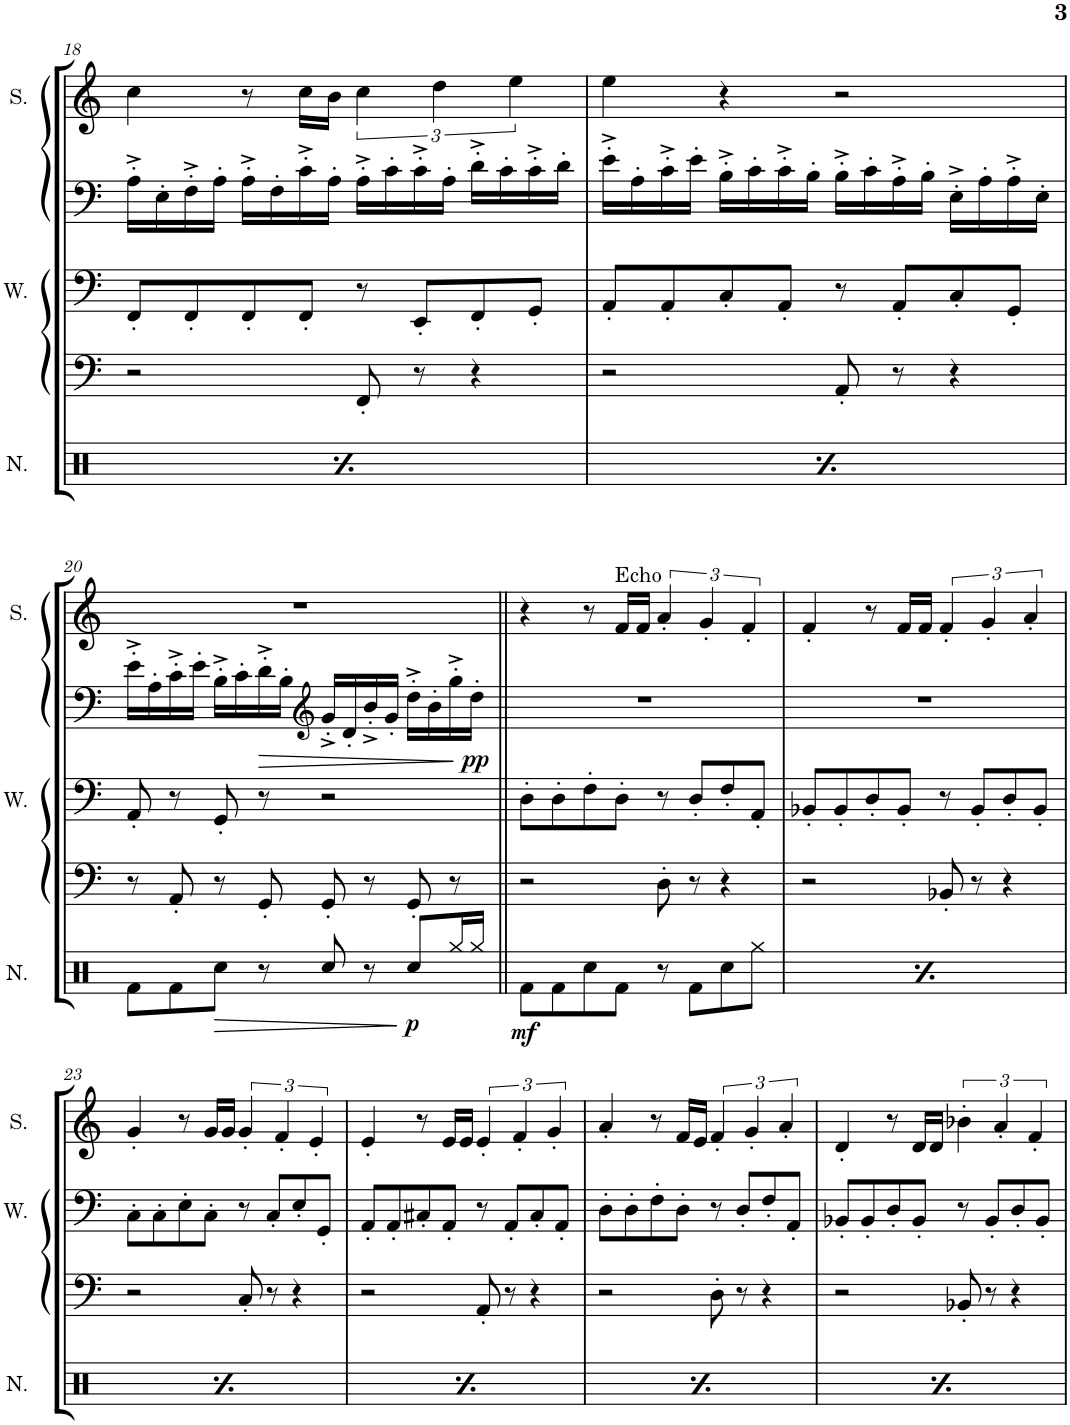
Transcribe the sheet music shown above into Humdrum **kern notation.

**kern	**dynam	**kern	**kern	**kern	**dynam	**kern	**kern
*part6	*part6	*part5	*part4	*part3	*part3	*part2	*part1
*staff6	*staff6	*staff5	*staff4	*staff3	*staff3	*staff2	*staff1
*I"Noise	*	*I"Saw Synthesizer	*I"Wave	*I"Square Synthesizer	*	*I"Square Synthesizer	*I"Square
*I'N.	*	*	*I'W.	*	*	*	*I'S.
!!LO:PB:g=z
*clefX	*	*clefF4	*clefF4	*clefF4	*	*clefG2	*clefG2
*k[]	*	*k[]	*k[]	*k[]	*	*k[]	*k[]
*M4/4	*	*M4/4	*M4/4	*M4/4	*	*M4/4	*M4/4
*met(c)	*	*met(c)	*met(c)	*met(c)	*	*met(c)	*met(c)
=18	=18	=18	=18	=18	=18	=18	=18
!	!LO:DY:b	!	!	!	!	!	!
8Rf\L	mf	2r	8FF'/L	16A'^\LL	.	1r	4cc\
.	.	.	.	16E'\	.	.	.
8Rf\	.	.	8FF'/	16F'^\	.	.	.
.	.	.	.	16A'\JJ	.	.	.
8Rcc\	.	.	8FF'/	16A'^\LL	.	.	8r
.	.	.	.	16F'\	.	.	.
8Rf\J	.	.	8FF'/J	16c'^\	.	.	16cc\LL
.	.	.	.	16A'\JJ	.	.	16b\JJ
8r	.	8FF'/	8r	16A'^\LL	.	.	6cc\
.	.	.	.	16c'\	.	.	.
8Rf\L	.	8r	8EE'/L	16c'^\	.	.	.
.	.	.	.	.	.	.	6dd\
.	.	.	.	16A'\JJ	.	.	.
8Rcc\	.	4r	8FF'/	16d'^\LL	.	.	.
.	.	.	.	16c'\	.	.	.
.	.	.	.	.	.	.	6ee\
8Rgg\J	.	.	8GG'/J	16c'^\	.	.	.
.	.	.	.	16d'\JJ	.	.	.
=19	=19	=19	=19	=19	=19	=19	=19
!	!LO:DY:b	!	!	!	!	!	!
8Rf\L	mf	2r	8AA'/L	16e'^\LL	.	1r	4ee\
.	.	.	.	16A'\	.	.	.
8Rf\	.	.	8AA'/	16c'^\	.	.	.
.	.	.	.	16e'\JJ	.	.	.
8Rcc\	.	.	8C'/	16B'^\LL	.	.	4r
.	.	.	.	16c'\	.	.	.
8Rf\J	.	.	8AA'/J	16c'^\	.	.	.
.	.	.	.	16B'\JJ	.	.	.
8r	.	8AA'/	8r	16B'^\LL	.	.	2r
.	.	.	.	16c'\	.	.	.
8Rf\L	.	8r	8AA'/L	16A'^\	.	.	.
.	.	.	.	16B'\JJ	.	.	.
8Rcc\	.	4r	8C'/	16E'^\LL	.	.	.
.	.	.	.	16A'\	.	.	.
8Rgg\J	.	.	8GG'/J	16A'^\	.	.	.
.	.	.	.	16E'\JJ	.	.	.
!!LO:LB:g=z
=20	=20	=20	=20	=20	=20	=20	=20
8Rf\L	.	8r	8AA'/	16e'^\LL	.	1r	1r
.	.	.	.	16A'\	.	.	.
8Rf\	.	8AA'/	8r	16c'^\	.	.	.
.	.	.	.	16e'\JJ	.	.	.
!	!LO:HP:b	!	!	!	!	!	!
8Rcc\J	>	8r	8GG'/	16B'^\LL	.	.	.
.	.	.	.	16c'\	.	.	.
!	!	!	!	!	!LO:HP:b	!	!
8r	.	8GG'/	8r	16d'^\	>	.	.
.	.	.	.	16B'\JJ	.	.	.
*	*	*	*	*clefG2	*	*	*
8Rcc/	.	8GG'/	2r	16g'^/LL	.	.	.
.	.	.	.	16d'/	.	.	.
8r	.	8r	.	16b'^/	.	.	.
.	.	.	.	16g'/JJ	.	.	.
!	!LO:DY:n=1:b	!	!	!	!	!	!
8Rcc/L	] p	8GG'/	.	16dd'^\LL	.	.	.
.	.	.	.	16b'\	.	.	.
16Rgg/L	.	8r	.	16gg'^\	.	.	.
!	!	!	!	!	!LO:DY:n=1:b	!	!
16Rgg/JJ	.	.	.	16dd'\JJ	] pp	.	.
=21||	=21||	=21||	=21||	=21||	=21||	=21||	=21||
!	!LO:DY:b	!	!	!	!	!	!
8Rf\L	mf	2r	8D'\L	1r	.	2r	4r
8Rf\	.	.	8D'\	.	.	.	.
8Rcc\	.	.	8F'\	.	.	.	8r
!	!	!	!	!	!	!	!LO:TX:a:t=Echo
8Rf\J	.	.	8D'\J	.	.	.	16f/LL
.	.	.	.	.	.	.	16f/JJ
8r	.	8D'\	8r	.	.	16f/LL	6a'/
.	.	.	.	.	.	16f/J	.
8Rf\L	.	8r	8D'/L	.	.	[12.a/J	.
.	.	.	.	.	.	.	6g'/
*	*	*	*	*	*	*Xbrackettup	*
8Rcc\	.	4r	8F'/	.	.	24a]	.
.	.	.	.	.	.	6g	.
.	.	.	.	.	.	.	6f'/
8Rgg\J	.	.	8AA'/J	.	.	.	.
.	.	.	.	.	.	[24f	.
=22	=22	=22	=22	=22	=22	=22	=22
!	!LO:DY:b	!	!	!	!	!	!
8Rf\L	mf	2r	8BB-X'/L	1r	.	12.f]	4f'/
8Rf\	.	.	8BB-'/	.	.	4f'	.
8Rcc\	.	.	8D'/	.	.	.	8r
8Rf\J	.	.	8BB-'/J	.	.	8r	16f/LL
.	.	.	.	.	.	.	16f/JJ
8r	.	8BB-X'/	8r	.	.	16f/LL	6f'/
.	.	.	.	.	.	16f/J	.
8Rf\L	.	8r	8BB-'/L	.	.	[12.f/J	.
.	.	.	.	.	.	.	6g'/
8Rcc\	.	4r	8D'/	.	.	24f]	.
.	.	.	.	.	.	6g	.
.	.	.	.	.	.	.	6a'/
8Rgg\J	.	.	8BB-'/J	.	.	.	.
.	.	.	.	.	.	[24a	.
!!LO:LB:g=z
=23	=23	=23	=23	=23	=23	=23	=23
!	!LO:DY:b	!	!	!	!	!	!
8Rf\L	mf	2r	8C'\L	1r	.	12.a]	4g'/
8Rf\	.	.	8C'\	.	.	4g'	.
8Rcc\	.	.	8E'\	.	.	.	8r
8Rf\J	.	.	8C'\J	.	.	8r	16g/LL
.	.	.	.	.	.	.	16g/JJ
8r	.	8C'/	8r	.	.	16g/LL	6g'/
.	.	.	.	.	.	16g/J	.
8Rf\L	.	8r	8C'/L	.	.	[12.g/J	.
.	.	.	.	.	.	.	6f'/
8Rcc\	.	4r	8E'/	.	.	24g]	.
.	.	.	.	.	.	6f	.
.	.	.	.	.	.	.	6e'/
8Rgg\J	.	.	8GG'/J	.	.	.	.
.	.	.	.	.	.	[24e	.
=24	=24	=24	=24	=24	=24	=24	=24
!	!LO:DY:b	!	!	!	!	!	!
8Rf\L	mf	2r	8AA'/L	1r	.	12.e]	4e'/
8Rf\	.	.	8AA'/	.	.	4e'	.
8Rcc\	.	.	8C#X'/	.	.	.	8r
8Rf\J	.	.	8AA'/J	.	.	8r	16e/LL
.	.	.	.	.	.	.	16e/JJ
8r	.	8AA'/	8r	.	.	16e/LL	6e'/
.	.	.	.	.	.	16e/J	.
8Rf\L	.	8r	8AA'/L	.	.	[12.e/J	.
.	.	.	.	.	.	.	6f'/
8Rcc\	.	4r	8C#'/	.	.	24e]	.
.	.	.	.	.	.	6f	.
.	.	.	.	.	.	.	6g'/
8Rgg\J	.	.	8AA'/J	.	.	.	.
.	.	.	.	.	.	[24g	.
=25	=25	=25	=25	=25	=25	=25	=25
!	!LO:DY:b	!	!	!	!	!	!
8Rf\L	mf	2r	8D'\L	1r	.	12.g]	4a'/
8Rf\	.	.	8D'\	.	.	4a'	.
8Rcc\	.	.	8F'\	.	.	.	8r
8Rf\J	.	.	8D'\J	.	.	8r	16f/LL
.	.	.	.	.	.	.	16e/JJ
8r	.	8D'\	8r	.	.	16f/LL	6f'/
.	.	.	.	.	.	16e/J	.
8Rf\L	.	8r	8D'/L	.	.	[12.f/J	.
.	.	.	.	.	.	.	6g'/
8Rcc\	.	4r	8F'/	.	.	24f]	.
.	.	.	.	.	.	6g	.
.	.	.	.	.	.	.	6a'/
8Rgg\J	.	.	8AA'/J	.	.	.	.
.	.	.	.	.	.	[24a	.
=26	=26	=26	=26	=26	=26	=26	=26
!	!LO:DY:b	!	!	!	!	!	!
8Rf\L	mf	2r	8BB-X'/L	1r	.	12.a]	4d'/
8Rf\	.	.	8BB-'/	.	.	4d'	.
8Rcc\	.	.	8D'/	.	.	.	8r
8Rf\J	.	.	8BB-'/J	.	.	8r	16d/LL
.	.	.	.	.	.	.	16d/JJ
8r	.	8BB-X'/	8r	.	.	16d/LL	6b-X'\
.	.	.	.	.	.	16d/J	.
8Rf\L	.	8r	8BB-'/L	.	.	[12.b-X/J	.
.	.	.	.	.	.	.	6a'/
8Rcc\	.	4r	8D'/	.	.	24b-]	.
.	.	.	.	.	.	6a	.
.	.	.	.	.	.	.	6f'/
8Rgg\J	.	.	8BB-'/J	.	.	.	.
.	.	.	.	.	.	[24f	.
=	=	=	=	=	=	=	=
*-	*-	*-	*-	*-	*-	*-	*-
